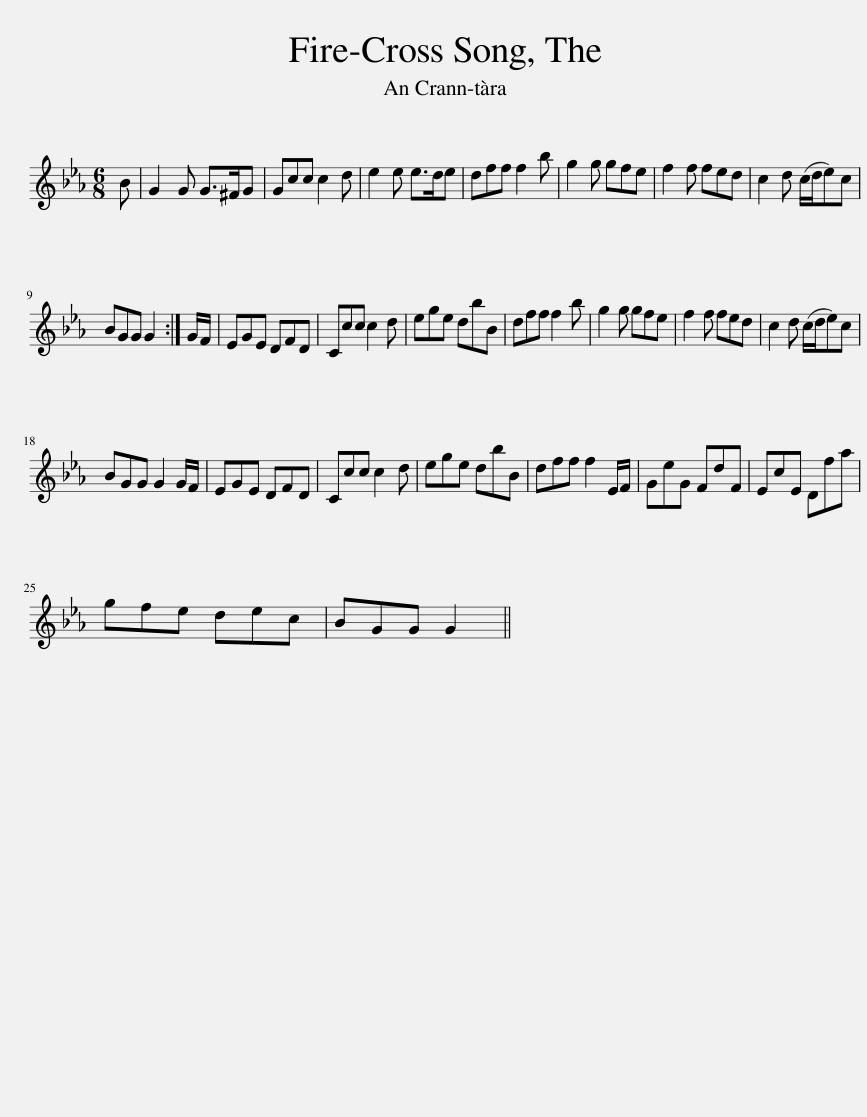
X:1
L:1/8
M:6/8
I:linebreak $
K:Eb
V:1 treble
V:1
 B | G2 G G>^FG | Gcc c2 d | e2 e e>de | dff f2 b | %5
 g2 g gfe | f2 f fed | c2 d (c/d/e)c |$ BGG G2 :| G/F/ | %10
 EGE DFD | Ccc c2 d | ege dbB | dff f2 b | g2 g gfe | %15
 f2 f fed | c2 d (c/d/e)c |$ BGG G2 G/F/ | EGE DFD | Ccc c2 d | %20
 ege dbB | dff f2 E/F/ | GeG FdF | EcE Dfa |$ gfe dec | %25
 BGG G2 || %26
